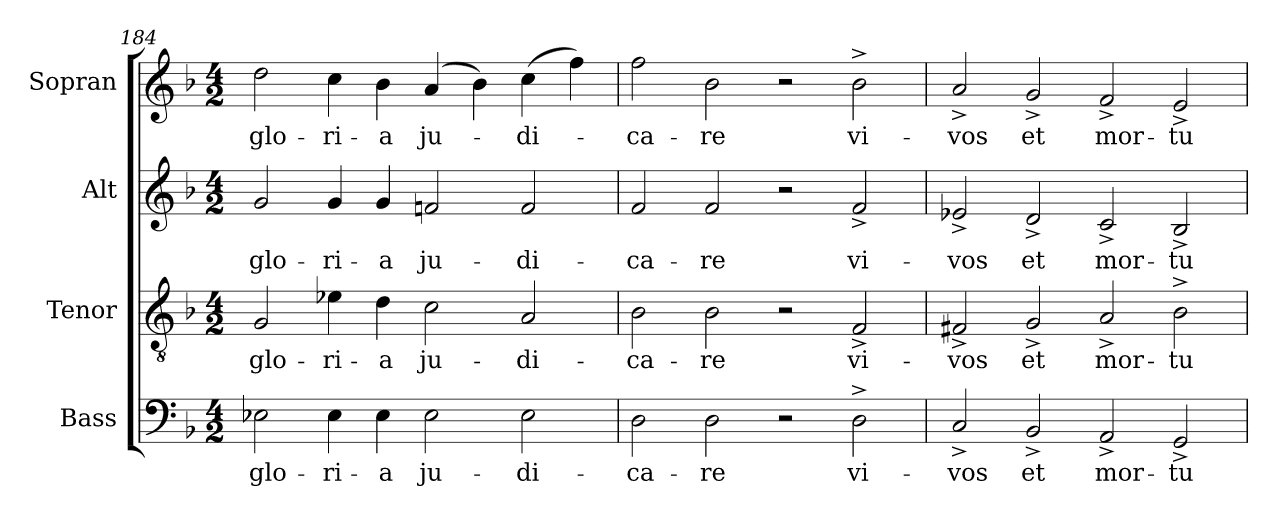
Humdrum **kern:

**kern	**text	**kern	**text	**kern	**text	**kern	**text
*part4	*part4	*part3	*part3	*part2	*part2	*part1	*part1
*staff4	*staff4	*staff3	*staff3	*staff2	*staff2	*staff1	*staff1
*I"Bass	*	*I"Tenor	*	*I"Alt	*	*I"Sopran	*
*I'B.	*	*I'T.	*	*I'A.	*	*I'S.	*
!!LO:LB:g=z
*clefF4	*	*clefGv2	*	*clefG2	*	*clefG2	*
*k[b-]	*	*k[b-]	*	*k[b-]	*	*k[b-]	*
*F:	*	*F:	*	*F:	*	*F:	*
*M4/2	*	*M4/2	*	*M4/2	*	*M4/2	*
=184	=184	=184	=184	=184	=184	=184	=184
!	!LO:LY:b	!	!LO:LY:b	!	!LO:LY:b	!	!LO:LY:b
2E-X\	glo-	2G/	glo-	2g/	glo-	2dd\	glo-
!	!LO:LY:b	!	!LO:LY:b	!	!LO:LY:b	!	!LO:LY:b
4E-\	-ri-	4e-X\	-ri-	4g/	-ri-	4cc\	-ri-
!	!LO:LY:b	!	!LO:LY:b	!	!LO:LY:b	!	!LO:LY:b
4E-\	-a	4d\	-a	4g/	-a	4b-\	-a
!	!LO:LY:b	!	!LO:LY:b	!	!LO:LY:b	!	!LO:LY:b
2E-\	ju-	2c\	ju-	2fn/	ju-	(>4a/	ju-
.	.	.	.	.	.	4b-\)	.
!	!LO:LY:b	!	!LO:LY:b	!	!LO:LY:b	!	!LO:LY:b
2E-\	-di-	2A/	-di-	2f/	-di-	(>4cc\	-di-
.	.	.	.	.	.	4ff\)	.
=185	=185	=185	=185	=185	=185	=185	=185
!	!LO:LY:b	!	!LO:LY:b	!	!LO:LY:b	!	!LO:LY:b
2D\	-ca-	2B-\	-ca-	2f/	-ca-	2ff\	-ca-
!	!LO:LY:b	!	!LO:LY:b	!	!LO:LY:b	!	!LO:LY:b
2D\	-re	2B-\	-re	2f/	-re	2b-\	-re
2r	.	2r	.	2r	.	2r	.
!	!LO:LY:b	!	!LO:LY:b	!	!LO:LY:b	!	!LO:LY:b
2D^>\	vi-	2F^>/	vi-	2f^>/	vi-	2b-^>\	vi-
=186	=186	=186	=186	=186	=186	=186	=186
!	!LO:LY:b	!	!LO:LY:b	!	!LO:LY:b	!	!LO:LY:b
2C^>/	-vos	2F#X^>/	-vos	2e-X^>/	-vos	2a^>/	-vos
!	!LO:LY:b	!	!LO:LY:b	!	!LO:LY:b	!	!LO:LY:b
2BB-^>/	et	2G^>/	et	2d^>/	et	2g^>/	et
!	!LO:LY:b	!	!LO:LY:b	!	!LO:LY:b	!	!LO:LY:b
2AA^>/	mor-	2A^>/	mor-	2c^>/	mor-	2f^>/	mor-
!	!LO:LY:b	!	!LO:LY:b	!	!LO:LY:b	!	!LO:LY:b
2GG^>/	-tu-	2B-^>\	-tu-	2B-^>/	-tu-	2e^>/	-tu-
=	=	=	=	=	=	=	=
*-	*-	*-	*-	*-	*-	*-	*-
